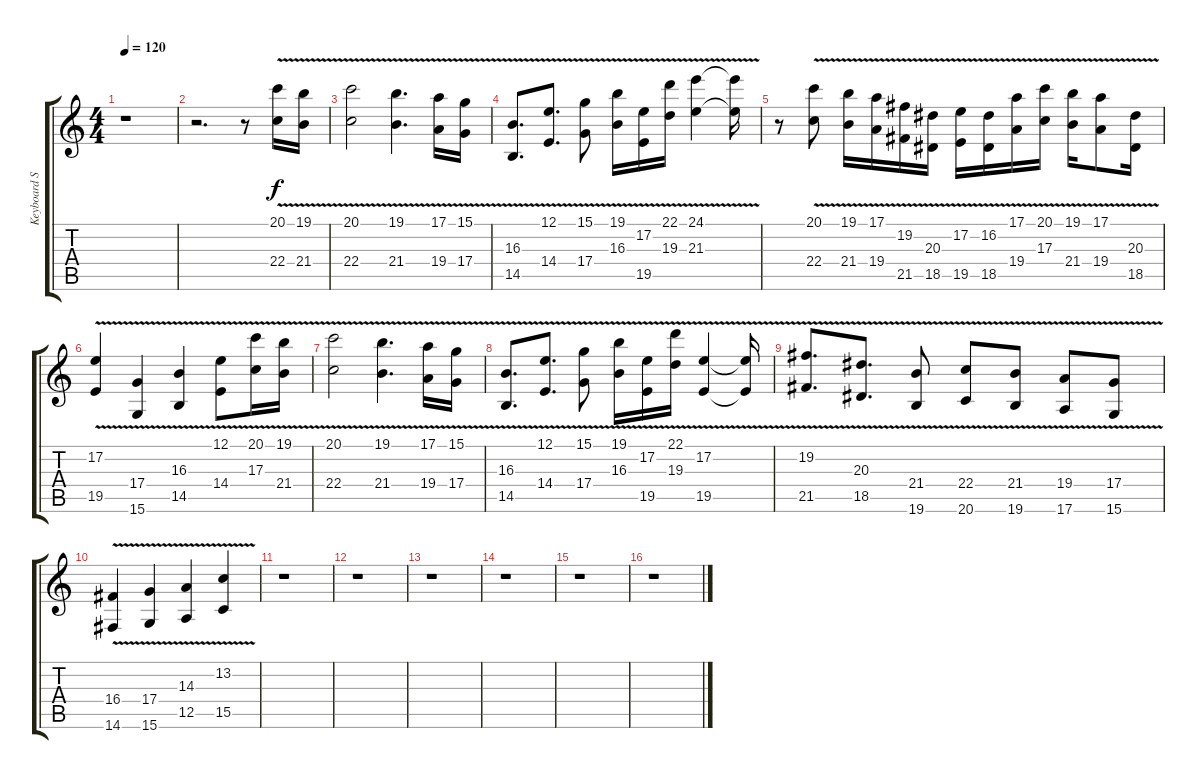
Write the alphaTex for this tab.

\track ("Keyboard Solo" "Keyboard S") {instrument lead2sawtooth}
\staff {score tabs}
\tuning (E4 B3 G3 D3 A2 E2) {hide}
\ts (4 4)
\tempo 120
\clef g2
\ks c
r.1{dy f} |
r.2{d} r.8 (20.1{v} 22.4{v}).16 (19.1{v} 21.4{v}).16 |
(20.1{v} 22.4{v}).2 (19.1{v} 21.4{v}).4{d} (17.1{v} 19.4{v}).16 (15.1{v} 17.4{v}).16 |
(16.3{v} 14.5{v}).8{d} (12.1{v} 14.4{v}).8{d} (15.1{v} 17.4{v}).8 (19.1{v} 16.3{v}).16 (17.2{v} 19.5{v}).16 (22.1{v} 19.3{v}).16 (24.1{v} 21.3{v}).4 (24.1{t} 21.3{t}).16 |
r.8 (20.1{v} 22.4{v}).8 (19.1{v} 21.4{v}).16 (17.1{v} 19.4{v}).16 (19.2{v} 21.5{v}).16 (20.3{v} 18.5{v}).16 (17.2{v} 19.5{v}).16 (16.2{v} 18.5{v}).16 (17.1{v} 19.4{v}).16 (20.1{v} 17.3{v}).16 (19.1{v} 21.4{v}).16 (17.1{v} 19.4{v}).8 (20.3{v} 18.5{v}).16 |
(17.2{v} 19.5{v}).4 (17.4{v} 15.6{v}).4 (16.3{v} 14.5{v}).4 (12.1{v} 14.4{v}).8 (20.1{v} 17.3{v}).16 (19.1{v} 21.4{v}).16 |
(20.1{v} 22.4{v}).2 (19.1{v} 21.4{v}).4{d} (17.1{v} 19.4{v}).16 (15.1{v} 17.4{v}).16 |
(16.3{v} 14.5{v}).8{d} (12.1{v} 14.4{v}).8{d} (15.1{v} 17.4{v}).8 (19.1{v} 16.3{v}).16 (17.2{v} 19.5{v}).16 (22.1{v} 19.3{v}).16 (17.2{v} 19.5{v}).4 (17.2{t} 19.5{t}).16 |
(19.2{v} 21.5{v}).8{d} (20.3{v} 18.5{v}).8{d} (21.4 19.6{v}).8 (22.4{v} 20.6{v}).8 (21.4{v} 19.6{v}).8 (19.4{v} 17.6{v}).8 (17.4{v} 15.6{v}).8 |
(16.4{v} 14.6{v}).4 (17.4{v} 15.6{v}).4 (14.3{v} 12.5{v}).4 (13.2{v} 15.5{v}).4 |
r.1 |
r.1 |
r.1 |
r.1 |
r.1 |
r.1
